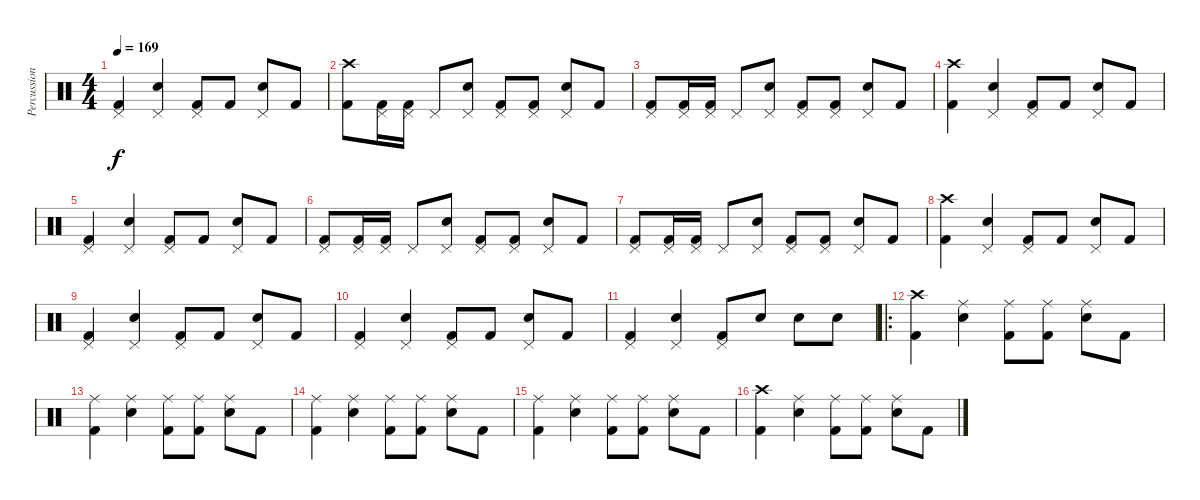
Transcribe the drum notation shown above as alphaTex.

\track ("Percussion" "Percussion") {instrument percussion}
\staff {score}
\articulation defaults
\ts (4 4)
\tempo 169
\clef neutral
\ks c
("Pedal Hi-Hat (hit)" "Kick (hit) 2").4{dy f} ("Pedal Hi-Hat (hit)" "Snare (hit) 2").4 ("Pedal Hi-Hat (hit)" "Kick (hit) 2").8 "Kick (hit) 2".8 ("Pedal Hi-Hat (hit)" "Snare (hit) 2").8 "Kick (hit) 2".8 |
("Crash high (hit)" "Kick (hit) 2").8 ("Pedal Hi-Hat (hit)" "Kick (hit) 2").16 ("Pedal Hi-Hat (hit)" "Kick (hit) 2").16 "Pedal Hi-Hat (hit)".8 ("Pedal Hi-Hat (hit)" "Snare (hit) 2").8 ("Pedal Hi-Hat (hit)" "Kick (hit) 2").8 ("Pedal Hi-Hat (hit)" "Kick (hit) 2").8 ("Pedal Hi-Hat (hit)" "Snare (hit) 2").8 "Kick (hit) 2".8 |
("Pedal Hi-Hat (hit)" "Kick (hit) 2").8 ("Pedal Hi-Hat (hit)" "Kick (hit) 2").16 ("Pedal Hi-Hat (hit)" "Kick (hit) 2").16 "Pedal Hi-Hat (hit)".8 ("Pedal Hi-Hat (hit)" "Snare (hit) 2").8 ("Pedal Hi-Hat (hit)" "Kick (hit) 2").8 ("Pedal Hi-Hat (hit)" "Kick (hit) 2").8 ("Pedal Hi-Hat (hit)" "Snare (hit) 2").8 "Kick (hit) 2".8 |
("Crash high (hit)" "Kick (hit) 2").4 ("Pedal Hi-Hat (hit)" "Snare (hit) 2").4 ("Pedal Hi-Hat (hit)" "Kick (hit) 2").8 "Kick (hit) 2".8 ("Pedal Hi-Hat (hit)" "Snare (hit) 2").8 "Kick (hit) 2".8 |
("Pedal Hi-Hat (hit)" "Kick (hit) 2").4 ("Pedal Hi-Hat (hit)" "Snare (hit) 2").4 ("Pedal Hi-Hat (hit)" "Kick (hit) 2").8 "Kick (hit) 2".8 ("Pedal Hi-Hat (hit)" "Snare (hit) 2").8 "Kick (hit) 2".8 |
("Pedal Hi-Hat (hit)" "Kick (hit) 2").8 ("Pedal Hi-Hat (hit)" "Kick (hit) 2").16 ("Pedal Hi-Hat (hit)" "Kick (hit) 2").16 "Pedal Hi-Hat (hit)".8 ("Pedal Hi-Hat (hit)" "Snare (hit) 2").8 ("Pedal Hi-Hat (hit)" "Kick (hit) 2").8 ("Pedal Hi-Hat (hit)" "Kick (hit) 2").8 ("Pedal Hi-Hat (hit)" "Snare (hit) 2").8 "Kick (hit) 2".8 |
("Pedal Hi-Hat (hit)" "Kick (hit) 2").8 ("Pedal Hi-Hat (hit)" "Kick (hit) 2").16 ("Pedal Hi-Hat (hit)" "Kick (hit) 2").16 "Pedal Hi-Hat (hit)".8 ("Pedal Hi-Hat (hit)" "Snare (hit) 2").8 ("Pedal Hi-Hat (hit)" "Kick (hit) 2").8 ("Pedal Hi-Hat (hit)" "Kick (hit) 2").8 ("Pedal Hi-Hat (hit)" "Snare (hit) 2").8 "Kick (hit) 2".8 |
("Crash high (hit)" "Kick (hit) 2").4 ("Pedal Hi-Hat (hit)" "Snare (hit) 2").4 ("Pedal Hi-Hat (hit)" "Kick (hit) 2").8 "Kick (hit) 2".8 ("Pedal Hi-Hat (hit)" "Snare (hit) 2").8 "Kick (hit) 2".8 |
("Pedal Hi-Hat (hit)" "Kick (hit) 2").4 ("Pedal Hi-Hat (hit)" "Snare (hit) 2").4 ("Pedal Hi-Hat (hit)" "Kick (hit) 2").8 "Kick (hit) 2".8 ("Pedal Hi-Hat (hit)" "Snare (hit) 2").8 "Kick (hit) 2".8 |
("Pedal Hi-Hat (hit)" "Kick (hit) 2").4 ("Pedal Hi-Hat (hit)" "Snare (hit) 2").4 ("Pedal Hi-Hat (hit)" "Kick (hit) 2").8 "Kick (hit) 2".8 ("Pedal Hi-Hat (hit)" "Snare (hit) 2").8 "Kick (hit) 2".8 |
("Pedal Hi-Hat (hit)" "Kick (hit) 2").4 ("Pedal Hi-Hat (hit)" "Snare (hit) 2").4 ("Pedal Hi-Hat (hit)" "Kick (hit) 2").8 "Snare (hit) 2".8 "Snare (hit) 2".8 "Snare (hit) 2".8 |
\ro
("Crash high (hit)" "Kick (hit) 2").4 ("Ride (middle)" "Snare (hit) 2").4 ("Ride (middle)" "Kick (hit) 2").8 ("Ride (middle)" "Kick (hit) 2").8 ("Ride (middle)" "Snare (hit) 2").8 "Kick (hit) 2".8 |
("Ride (middle)" "Kick (hit) 2").4 ("Ride (middle)" "Snare (hit) 2").4 ("Ride (middle)" "Kick (hit) 2").8 ("Ride (middle)" "Kick (hit) 2").8 ("Ride (middle)" "Snare (hit) 2").8 "Kick (hit) 2".8 |
("Ride (middle)" "Kick (hit) 2").4 ("Ride (middle)" "Snare (hit) 2").4 ("Ride (middle)" "Kick (hit) 2").8 ("Ride (middle)" "Kick (hit) 2").8 ("Ride (middle)" "Snare (hit) 2").8 "Kick (hit) 2".8 |
("Ride (middle)" "Kick (hit) 2").4 ("Ride (middle)" "Snare (hit) 2").4 ("Ride (middle)" "Kick (hit) 2").8 ("Ride (middle)" "Kick (hit) 2").8 ("Ride (middle)" "Snare (hit) 2").8 "Kick (hit) 2".8 |
("Crash high (hit)" "Kick (hit) 2").4 ("Ride (middle)" "Snare (hit) 2").4 ("Ride (middle)" "Kick (hit) 2").8 ("Ride (middle)" "Kick (hit) 2").8 ("Ride (middle)" "Snare (hit) 2").8 "Kick (hit) 2".8
